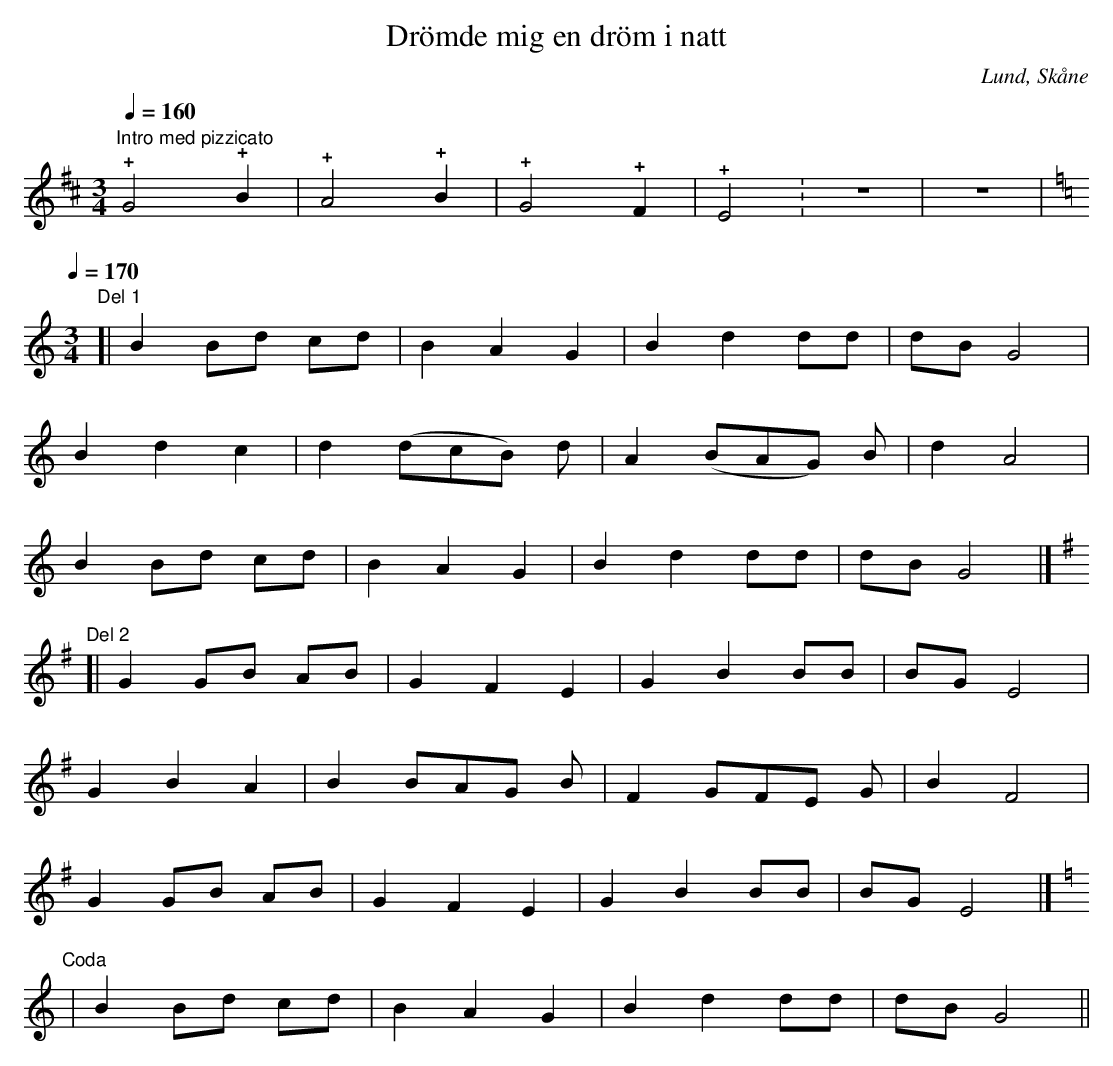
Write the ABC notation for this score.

X:1
T:Drömde mig en dröm i natt
O:Lund, Skåne
M:3/4
L:1/4
Q:1/4=160
K:D
"Intro med pizzicato"!+!G2!+!B | !+!A2 !+!B | !+!G2 !+!F | !+!E2. | z3 | z3 |
Q:1/4=170
L:1/8
K:C
[M:3/4]"Del 1"[| B2 Bd cd | B2 A2 G2 | B2 d2 dd | dB G4 |
B2 d2 c2 | d2 (dcB) d | A2 (BAG) B | d2 A4 |
B2 Bd cd | B2 A2 G2 | B2 d2 dd | dB G4 |]
[K:G]"Del 2"[| G2 GB AB | G2 F2 E2 | G2 B2 BB | BG E4 |
G2 B2 A2 | B2 BAG B | F2 GFE G | B2 F4 |
G2 GB AB | G2 F2 E2 | G2 B2 BB | BG E4 |]
[K:C]"Coda" | B2 Bd cd | B2 A2 G2 | B2 d2 dd | dB G4 ||
